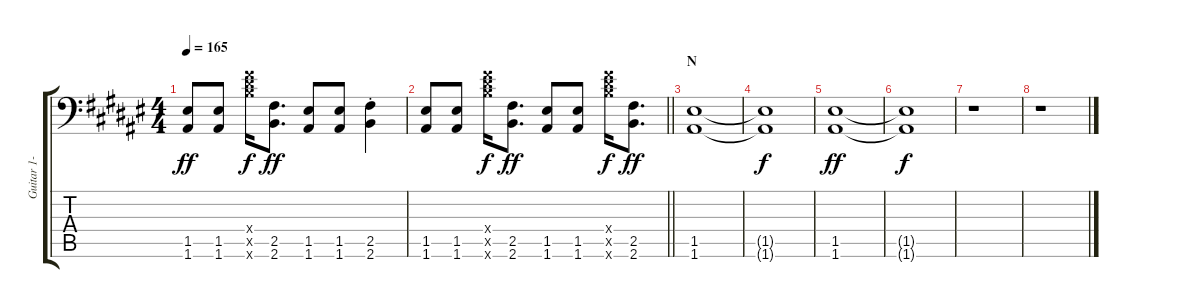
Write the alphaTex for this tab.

\track ("Guitar 1- Uruha" "Guitar 1- ") {instrument distortionguitar}
\staff {score tabs}
\tuning (B3 Gb3 D3 A2 E2 A1) {hide}
\ts (4 4)
\tempo 165
\clef f4
\ks f#
(1.5 1.6).8{dy ff} (1.5 1.6).8 (9.4{x} 11.5{x} 14.6{x}).16{dy f} (2.5 2.6).8{d dy ff} (1.5 1.6).8 (1.5 1.6).8 (2.5{st} 2.6{st}).4 |
\barLineRight lightlight
(1.5 1.6).8 (1.5 1.6).8 (9.4{x} 11.5{x} 14.6{x}).16{dy f} (2.5 2.6).8{d dy ff} (1.5 1.6).8 (1.5 1.6).8 (9.4{x} 11.5{x} 14.6{x}).16{dy f} (2.5 2.6).8{d dy ff} |
\section ("" "N")
(1.5 1.6).1 |
(1.5{t} 1.6{t}).1{dy f} |
(1.5 1.6).1{dy ff} |
(1.5{t} 1.6{t}).1{dy f} |
r.1 |
r.1
